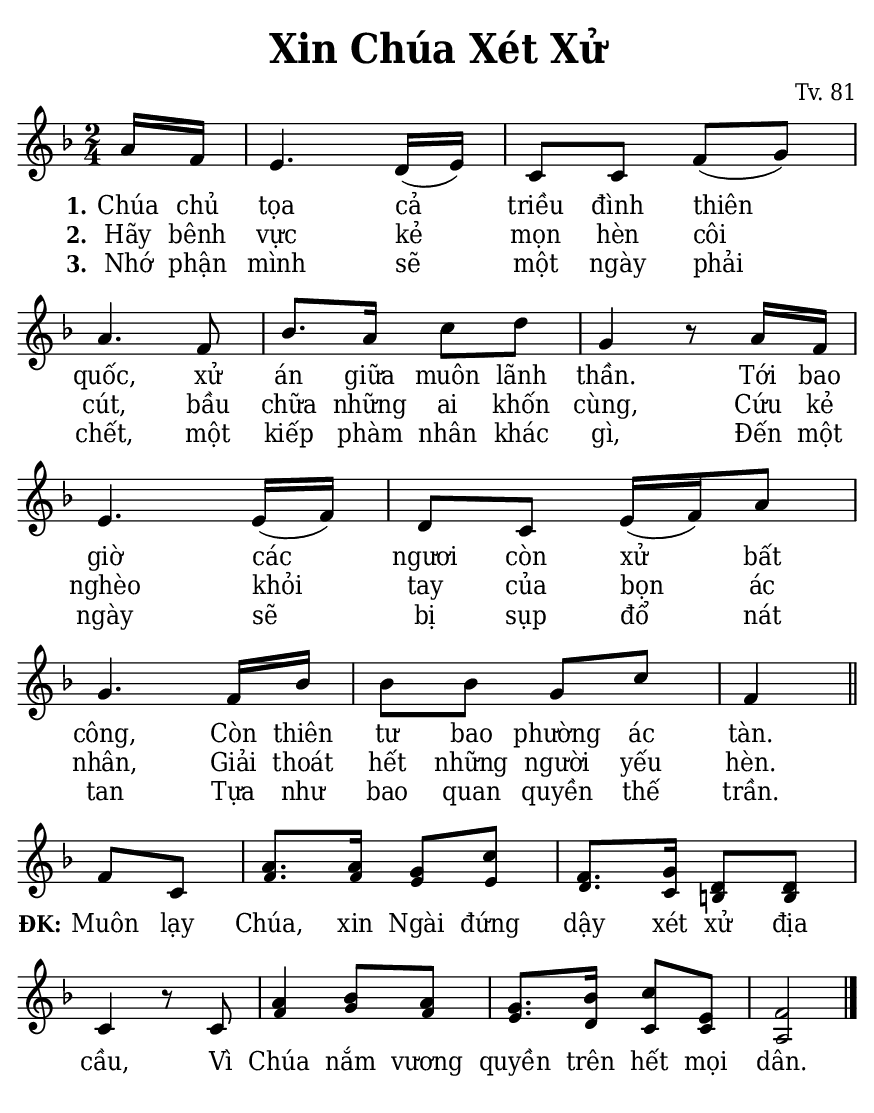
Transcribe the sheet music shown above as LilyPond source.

% Cài đặt chung\
\version "2.22.1"
\include "english.ly"

\header {
  title = \markup { \fontsize #1 "Xin Chúa Xét Xử" }
  composer = "Tv. 81"
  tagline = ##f
}

% Nhạc phiên khúc
nhacPhienKhucSop = \relative c'' {
  \partial 8 a16 f |
  e4. d16 (e) |
  c8 c f (g) |
  a4. f8 |
  bf8. a16 c8 d |
  g,4 r8 a16 f |
  e4. e16 (f) |
  d8 c e16 (f) a8 |
  g4. f16 bf |
  bf8 bf g c |
  f,4 \bar "||" \break
  
  f8 c |
  a'8. a16 g8 c |
  f,8. g16 d8 d |
  c4 r8 c |
  a'4 bf8 a |
  g8. bf16 c8 e, |
  f2 \bar "|."
}

nhacPhienKhucAlto = \relative c' {
  r8 |
  R2*9
  r4
  
  f8 c |
  f8. f16 e8 e |
  d8. c16 b!8 b |
  c4 r8 c |
  f4 g8 f |
  e8. d16 c8 c |
  a2
}

% Lời phiên khúc
loiPhienKhucSop = \lyrics {
  <<
    {
      \set stanza = "1."
      Chúa chủ tọa cả triều đình thiên quốc,
      xử án giữa muôn lãnh thần.
      Tới bao giờ các ngươi còn xử bất công,
      Còn thiên tư bao phường ác tàn.
    }
    \new Lyrics {
	    \set associatedVoice = "beSop"
	    \set stanza = "2."
	    Hãy bênh vực kẻ mọn hèn côi cút,
	    bầu chữa những ai khốn cùng,
	    Cứu kẻ nghèo khỏi tay của bọn ác nhân,
	    Giải thoát hết những người yếu hèn.
    }
    \new Lyrics {
	    \set associatedVoice = "beSop"
	    \set stanza = "3."
	    Nhớ phận mình sẽ một ngày phải chết,
	    một kiếp phàm nhân khác gì,
	    Đến một ngày sẽ bị sụp đổ nát tan
	    Tựa như bao quan quyền thế trần.
    }
  >>
  \set stanza = "ĐK:"
  Muôn lạy Chúa, xin Ngài đứng dậy xét xử địa cầu,
  Vì Chúa nắm vương quyền trên hết mọi dân.
}

% Dàn trang
\paper {
  #(set-paper-size "a5")
  top-margin = 3\mm
  bottom-margin = 3\mm
  left-margin = 3\mm
  right-margin = 3\mm
  indent = #0
  #(define fonts
	 (make-pango-font-tree "Deja Vu Serif Condensed"
	 		       "Deja Vu Serif Condensed"
			       "Deja Vu Serif Condensed"
			       (/ 20 20)))
  print-page-number = ##f
  system-system-spacing = #'((basic-distance . 0.1) (padding . 2.5))
}

TongNhip = {
  \key f \major \time 2/4
  \set Timing.beamExceptions = #'()
  \set Timing.baseMoment = #(ly:make-moment 1/4)
}

% Đổi kích thước nốt cho bè phụ
notBePhu =
#(define-music-function (font-size music) (number? ly:music?)
   (for-some-music
     (lambda (m)
       (if (music-is-of-type? m 'rhythmic-event)
           (begin
             (set! (ly:music-property m 'tweaks)
                   (cons `(font-size . ,font-size)
                         (ly:music-property m 'tweaks)))
             #t)
           #f))
     music)
   music)

\score {
  \new ChoirStaff <<
    \new Staff \with {
        \consists "Merge_rests_engraver"
        printPartCombineTexts = ##f
      }
      <<
      \new Voice \TongNhip \partCombine 
        \nhacPhienKhucSop
        \notBePhu -1 { \nhacPhienKhucAlto }
      \new NullVoice = beSop \nhacPhienKhucSop
      \new Lyrics \lyricsto beSop \loiPhienKhucSop
      >>
  >>
  \layout {
    \override Lyrics.LyricSpace.minimum-distance = #1.5
    \override Score.BarNumber.break-visibility = ##(#f #f #f)
    \override Score.SpacingSpanner.uniform-stretching = ##t
  } 
}
